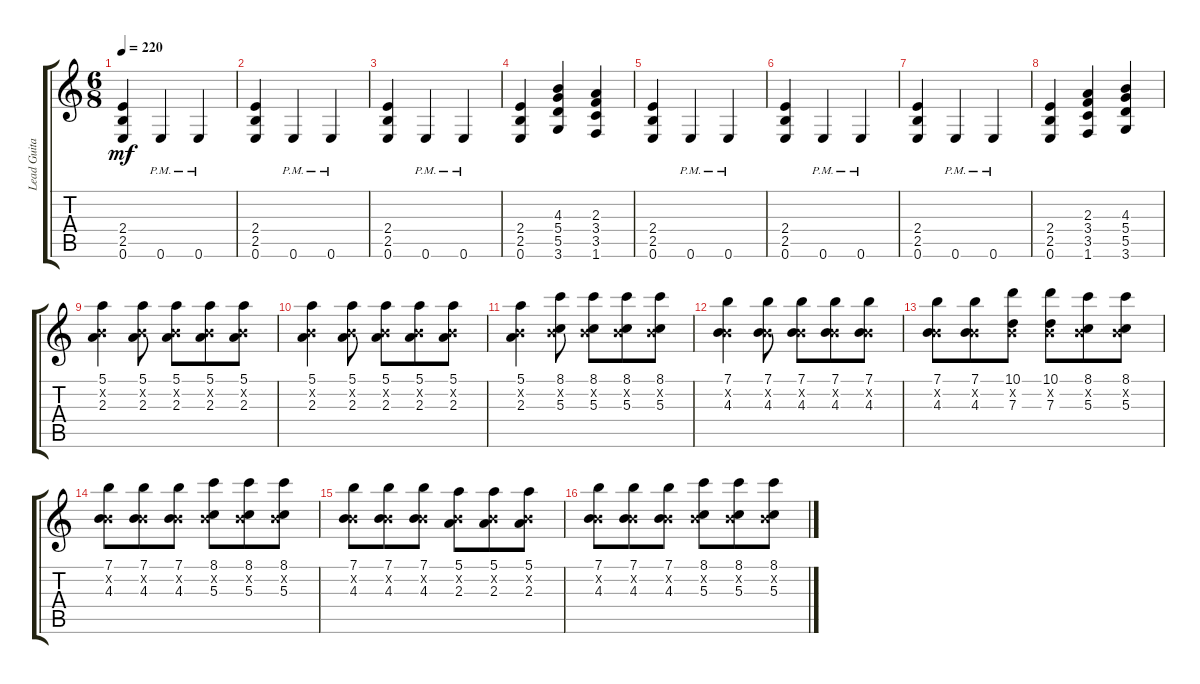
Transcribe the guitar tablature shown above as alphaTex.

\track ("Lead Guitar" "Lead Guita") {instrument acousticguitarsteel}
\staff {score tabs}
\tuning (E4 B3 G3 D3 A2 E2) {hide}
\ts (6 8)
\tempo 220
\clef g2
\ks c
(2.4 2.5 0.6).4{dy mf} 0.6{pm}.4 0.6{pm}.4 |
(2.4 2.5 0.6).4 0.6{pm}.4 0.6{pm}.4 |
(2.4 2.5 0.6).4 0.6{pm}.4 0.6{pm}.4 |
(2.4 2.5 0.6).4 (4.3 5.4 5.5 3.6).4 (2.3 3.4 3.5 1.6).4 |
(2.4 2.5 0.6).4 0.6{pm}.4 0.6{pm}.4 |
(2.4 2.5 0.6).4 0.6{pm}.4 0.6{pm}.4 |
(2.4 2.5 0.6).4 0.6{pm}.4 0.6{pm}.4 |
(2.4 2.5 0.6).4 (2.3 3.4 3.5 1.6).4 (4.3 5.4 5.5 3.6).4 |
(5.1 0.2{x} 2.3).4 (5.1 0.2{x} 2.3).8 (5.1 0.2{x} 2.3).8 (5.1 0.2{x} 2.3).8 (5.1 0.2{x} 2.3).8 |
(5.1 0.2{x} 2.3).4 (5.1 0.2{x} 2.3).8 (5.1 0.2{x} 2.3).8 (5.1 0.2{x} 2.3).8 (5.1 0.2{x} 2.3).8 |
(5.1 0.2{x} 2.3).4 (8.1 0.2{x} 5.3).8 (8.1 0.2{x} 5.3).8 (8.1 0.2{x} 5.3).8 (8.1 0.2{x} 5.3).8 |
(7.1 0.2{x} 4.3).4 (7.1 0.2{x} 4.3).8 (7.1 0.2{x} 4.3).8 (7.1 0.2{x} 4.3).8 (7.1 0.2{x} 4.3).8 |
(7.1 0.2{x} 4.3).8 (7.1 0.2{x} 4.3).8 (10.1 0.2{x} 7.3).8 (10.1 0.2{x} 7.3).8 (8.1 0.2{x} 5.3).8 (8.1 0.2{x} 5.3).8 |
(7.1 0.2{x} 4.3).8 (7.1 0.2{x} 4.3).8 (7.1 0.2{x} 4.3).8 (8.1 0.2{x} 5.3).8 (8.1 0.2{x} 5.3).8 (8.1 0.2{x} 5.3).8 |
(7.1 0.2{x} 4.3).8 (7.1 0.2{x} 4.3).8 (7.1 0.2{x} 4.3).8 (5.1 0.2{x} 2.3).8 (5.1 0.2{x} 2.3).8 (5.1 0.2{x} 2.3).8 |
(7.1 0.2{x} 4.3).8 (7.1 0.2{x} 4.3).8 (7.1 0.2{x} 4.3).8 (8.1 0.2{x} 5.3).8 (8.1 0.2{x} 5.3).8 (8.1 0.2{x} 5.3).8
